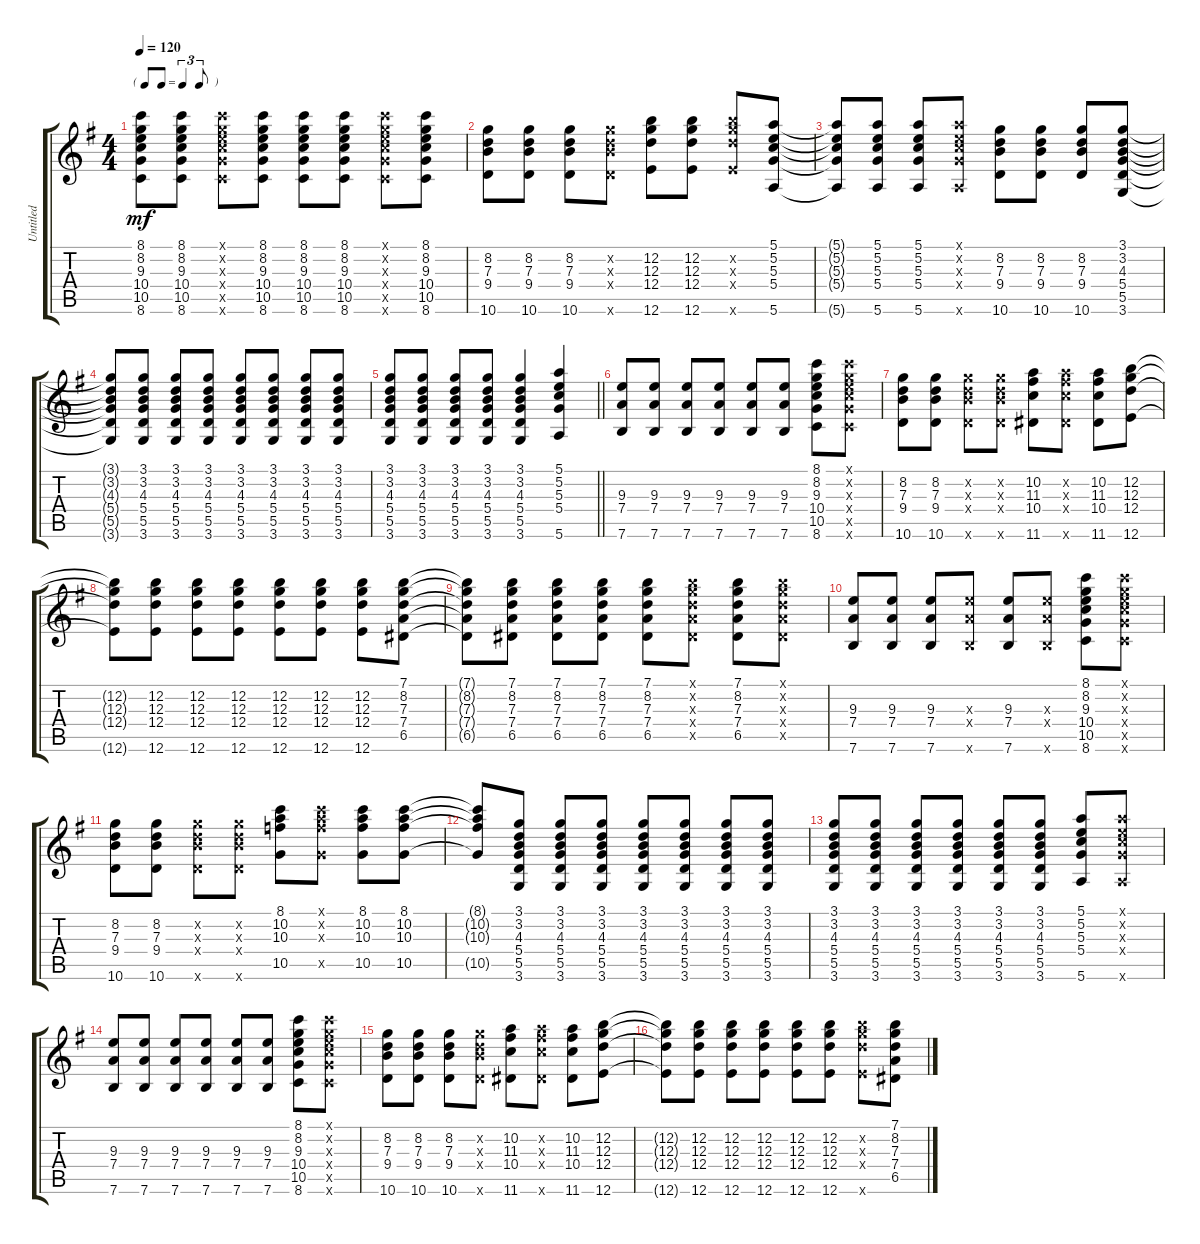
\track ("Untitled" "Untitled") {instrument electricguitarjazz}
\staff {score tabs}
\tuning (E4 B3 G3 D3 A2 E2) {hide}
\ts (4 4)
\tf triplet8th
\tempo 120
\clef g2
\ks g
(8.1{t} 8.2{t} 9.3{t} 10.4{t} 10.5{t} 8.6{t}).8{dy mf} (8.1 8.2 9.3 10.4 10.5 8.6).8 (8.1{x} 8.2{x} 9.3{x} 10.4{x} 10.5{x} 8.6{x}).8 (8.1 8.2 9.3 10.4 10.5 8.6).8 (8.1 8.2 9.3 10.4 10.5 8.6).8 (8.1 8.2 9.3 10.4 10.5 8.6).8 (8.1{x} 8.2{x} 9.3{x} 10.4{x} 10.5{x} 8.6{x}).8 (8.1 8.2 9.3 10.4 10.5 8.6).8 |
(8.2 7.3 9.4 10.6).8 (8.2 7.3 9.4 10.6).8 (8.2 7.3 9.4 10.6).8 (8.2{x} 7.3{x} 9.4{x} 10.6{x}).8 (12.2 12.3 12.4 12.6).8 (12.2 12.3 12.4 12.6).8 (12.2{x} 12.3{x} 12.4{x} 12.6{x}).8 (5.1 5.2 5.3 5.4 5.6).8 |
(5.1{t} 5.2{t} 5.3{t} 5.4{t} 5.6{t}).8 (5.1 5.2 5.3 5.4 5.6).8 (5.1 5.2 5.3 5.4 5.6).8 (5.1{x} 5.2{x} 5.3{x} 5.4{x} 5.6{x}).8 (8.2 7.3 9.4 10.6).8 (8.2 7.3 9.4 10.6).8 (8.2 7.3 9.4 10.6).8 (3.1 3.2 4.3 5.4 5.5 3.6).8 |
(3.1{t} 3.2{t} 4.3{t} 5.4{t} 5.5{t} 3.6{t}).8 (3.1 3.2 4.3 5.4 5.5 3.6).8 (3.1 3.2 4.3 5.4 5.5 3.6).8 (3.1 3.2 4.3 5.4 5.5 3.6).8 (3.1 3.2 4.3 5.4 5.5 3.6).8 (3.1 3.2 4.3 5.4 5.5 3.6).8 (3.1 3.2 4.3 5.4 5.5 3.6).8 (3.1 3.2 4.3 5.4 5.5 3.6).8 |
\barLineRight lightlight
(3.1 3.2 4.3 5.4 5.5 3.6).8 (3.1 3.2 4.3 5.4 5.5 3.6).8 (3.1 3.2 4.3 5.4 5.5 3.6).8 (3.1 3.2 4.3 5.4 5.5 3.6).8 (3.1 3.2 4.3 5.4 5.5 3.6).4 (5.1 5.2 5.3 5.4 5.6).4 |
(9.3 7.4 7.6).8 (9.3 7.4 7.6).8 (9.3 7.4 7.6).8 (9.3 7.4 7.6).8 (9.3 7.4 7.6).8 (9.3 7.4 7.6).8 (8.1 8.2 9.3 10.4 10.5 8.6).8 (8.1{x} 8.2{x} 9.3{x} 10.4{x} 10.5{x} 8.6{x}).8 |
(8.2 7.3 9.4 10.6).8 (8.2 7.3 9.4 10.6).8 (8.2{x} 7.3{x} 9.4{x} 10.6{x}).8 (8.2{x} 7.3{x} 9.4{x} 10.6{x}).8 (10.2 11.3 10.4 11.6).8 (10.2{x} 11.3{x} 10.4{x} 11.6{x}).8 (10.2 11.3 10.4 11.6).8 (12.2 12.3 12.4 12.6).8 |
(12.2{t} 12.3{t} 12.4{t} 12.6{t}).8 (12.2 12.3 12.4 12.6).8 (12.2 12.3 12.4 12.6).8 (12.2 12.3 12.4 12.6).8 (12.2 12.3 12.4 12.6).8 (12.2 12.3 12.4 12.6).8 (12.2 12.3 12.4 12.6).8 (7.1 8.2 7.3 7.4 6.5).8 |
(7.1{t} 8.2{t} 7.3{t} 7.4{t} 6.5{t}).8 (7.1 8.2 7.3 7.4 6.5).8 (7.1 8.2 7.3 7.4 6.5).8 (7.1 8.2 7.3 7.4 6.5).8 (7.1 8.2 7.3 7.4 6.5).8 (7.1{x} 8.2{x} 7.3{x} 7.4{x} 6.5{x}).8 (7.1 8.2 7.3 7.4 6.5).8 (7.1{x} 8.2{x} 7.3{x} 7.4{x} 6.5{x}).8 |
(9.3 7.4 7.6).8 (9.3 7.4 7.6).8 (9.3 7.4 7.6).8 (9.3{x} 7.4{x} 7.6{x}).8 (9.3 7.4 7.6).8 (9.3{x} 7.4{x} 7.6{x}).8 (8.1 8.2 9.3 10.4 10.5 8.6).8 (8.1{x} 8.2{x} 9.3{x} 10.4{x} 10.5{x} 8.6{x}).8 |
(8.2 7.3 9.4 10.6).8 (8.2 7.3 9.4 10.6).8 (8.2{x} 7.3{x} 9.4{x} 10.6{x}).8 (8.2{x} 7.3{x} 9.4{x} 10.6{x}).8 (8.1 10.2 10.3 10.5).8 (8.1{x} 10.2{x} 10.3{x} 10.5{x}).8 (8.1 10.2 10.3 10.5).8 (8.1 10.2 10.3 10.5).8 |
(8.1{t} 10.2{t} 10.3{t} 10.5{t}).8 (3.1 3.2 4.3 5.4 5.5 3.6).8 (3.1 3.2 4.3 5.4 5.5 3.6).8 (3.1 3.2 4.3 5.4 5.5 3.6).8 (3.1 3.2 4.3 5.4 5.5 3.6).8 (3.1 3.2 4.3 5.4 5.5 3.6).8 (3.1 3.2 4.3 5.4 5.5 3.6).8 (3.1 3.2 4.3 5.4 5.5 3.6).8 |
(3.1 3.2 4.3 5.4 5.5 3.6).8 (3.1 3.2 4.3 5.4 5.5 3.6).8 (3.1 3.2 4.3 5.4 5.5 3.6).8 (3.1 3.2 4.3 5.4 5.5 3.6).8 (3.1 3.2 4.3 5.4 5.5 3.6).8 (3.1 3.2 4.3 5.4 5.5 3.6).8 (5.1 5.2 5.3 5.4 5.6).8 (5.1{x} 5.2{x} 5.3{x} 5.4{x} 5.6{x}).8 |
(9.3 7.4 7.6).8 (9.3 7.4 7.6).8 (9.3 7.4 7.6).8 (9.3 7.4 7.6).8 (9.3 7.4 7.6).8 (9.3 7.4 7.6).8 (8.1 8.2 9.3 10.4 10.5 8.6).8 (8.1{x} 8.2{x} 9.3{x} 10.4{x} 10.5{x} 8.6{x}).8 |
(8.2 7.3 9.4 10.6).8 (8.2 7.3 9.4 10.6).8 (8.2 7.3 9.4 10.6).8 (8.2{x} 7.3{x} 9.4{x} 10.6{x}).8 (10.2 11.3 10.4 11.6).8 (10.2{x} 11.3{x} 10.4{x} 11.6{x}).8 (10.2 11.3 10.4 11.6).8 (12.2 12.3 12.4 12.6).8 |
(12.2{t} 12.3{t} 12.4{t} 12.6{t}).8 (12.2 12.3 12.4 12.6).8 (12.2 12.3 12.4 12.6).8 (12.2 12.3 12.4 12.6).8 (12.2 12.3 12.4 12.6).8 (12.2 12.3 12.4 12.6).8 (12.2{x} 12.3{x} 12.4{x} 12.6{x}).8 (7.1 8.2 7.3 7.4 6.5).8
